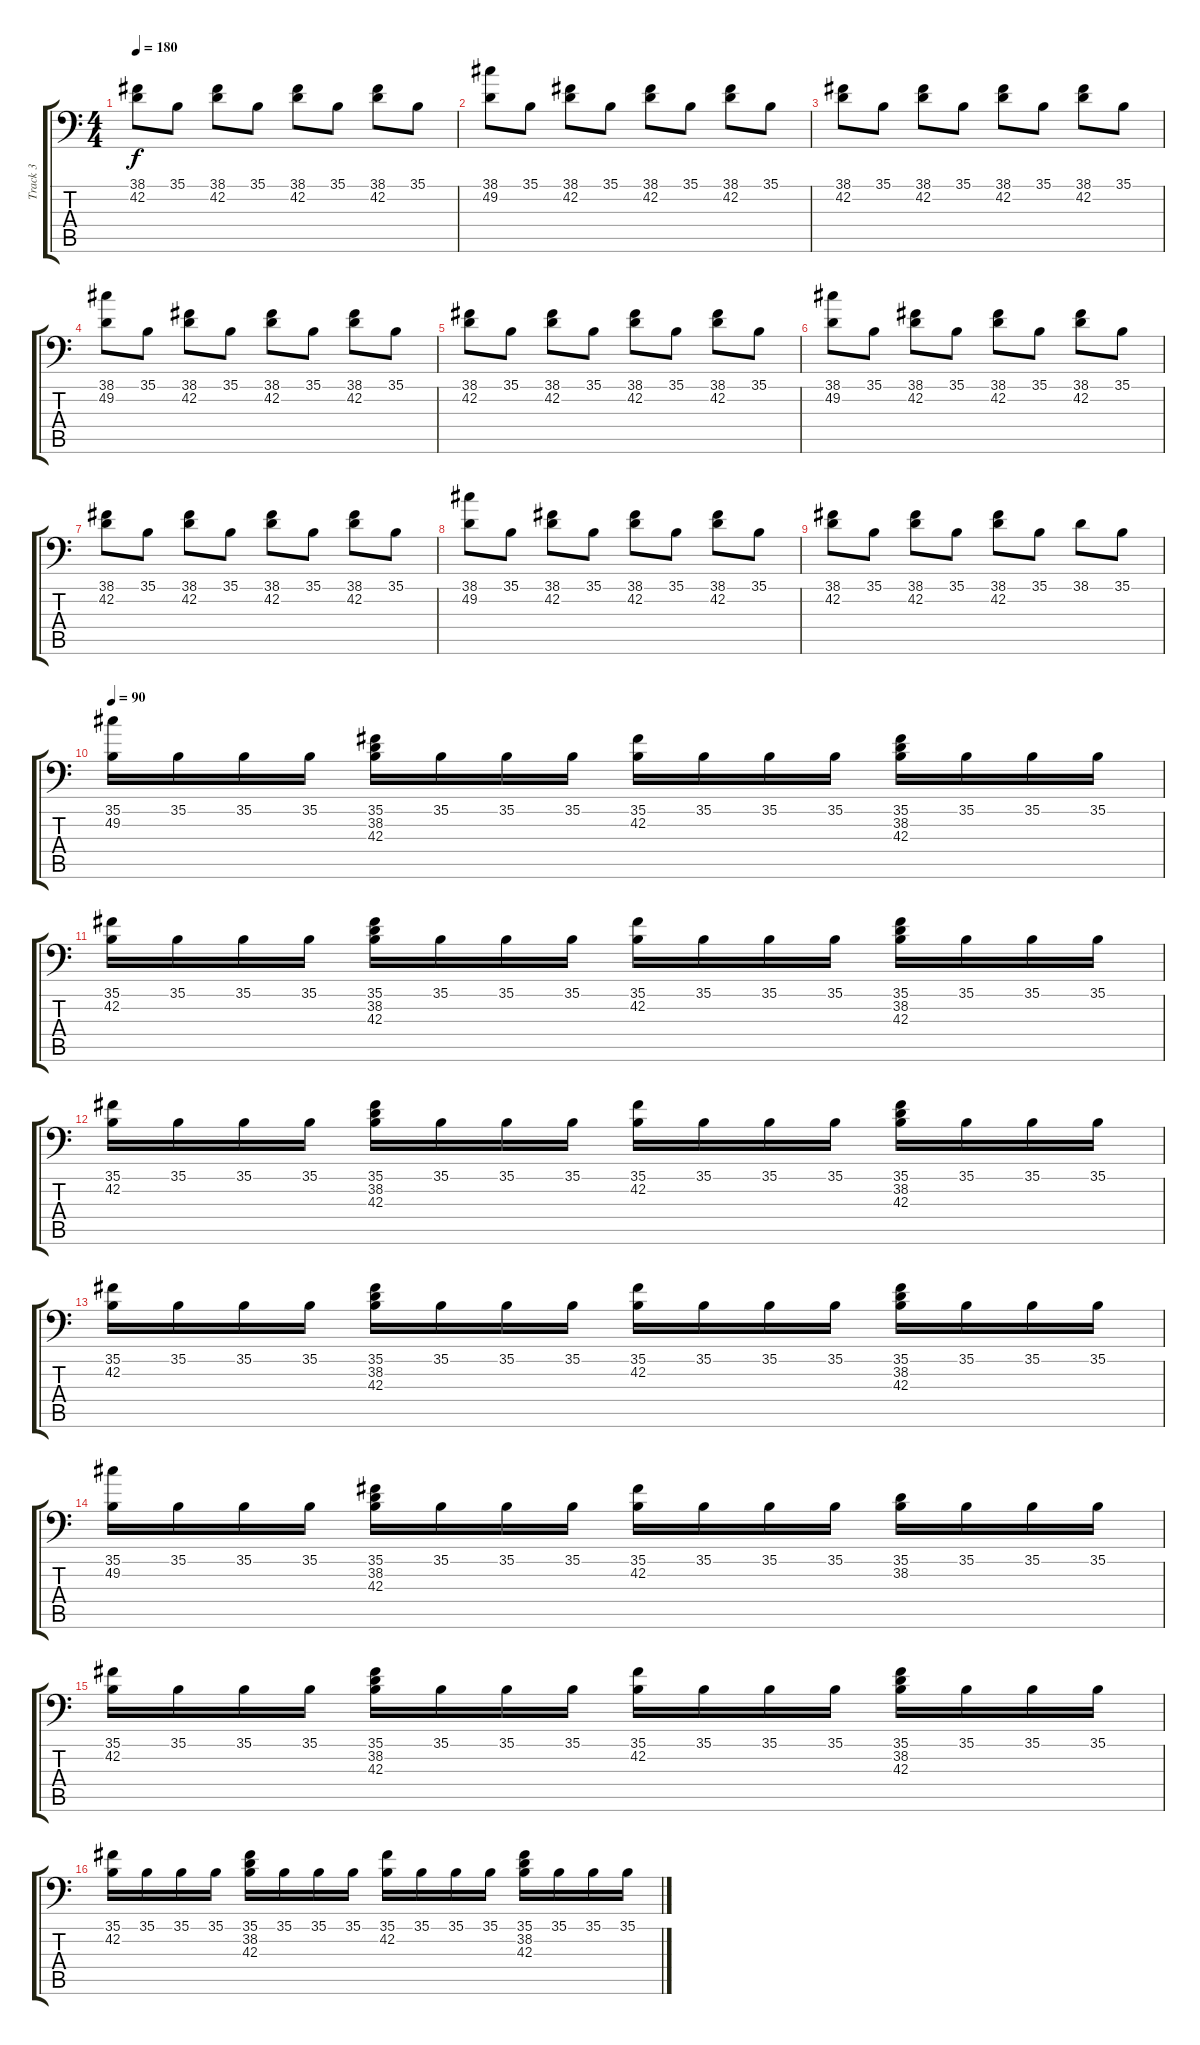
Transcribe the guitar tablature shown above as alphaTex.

\track ("Track 3" "Track 3") {instrument acousticgrandpiano}
\staff {score tabs}
\tuning (C-1 C-1 C-1 C-1 C-1 C-1) {hide}
\ts (4 4)
\tempo 180
\clef f4
\ks c
(38.1 42.2).8{dy f} 35.1.8 (38.1 42.2).8 35.1.8 (38.1 42.2).8 35.1.8 (38.1 42.2).8 35.1.8 |
(38.1 49.2).8 35.1.8 (38.1 42.2).8 35.1.8 (38.1 42.2).8 35.1.8 (38.1 42.2).8 35.1.8 |
(38.1 42.2).8 35.1.8 (38.1 42.2).8 35.1.8 (38.1 42.2).8 35.1.8 (38.1 42.2).8 35.1.8 |
(38.1 49.2).8 35.1.8 (38.1 42.2).8 35.1.8 (38.1 42.2).8 35.1.8 (38.1 42.2).8 35.1.8 |
(38.1 42.2).8 35.1.8 (38.1 42.2).8 35.1.8 (38.1 42.2).8 35.1.8 (38.1 42.2).8 35.1.8 |
(38.1 49.2).8 35.1.8 (38.1 42.2).8 35.1.8 (38.1 42.2).8 35.1.8 (38.1 42.2).8 35.1.8 |
(38.1 42.2).8 35.1.8 (38.1 42.2).8 35.1.8 (38.1 42.2).8 35.1.8 (38.1 42.2).8 35.1.8 |
(38.1 49.2).8 35.1.8 (38.1 42.2).8 35.1.8 (38.1 42.2).8 35.1.8 (38.1 42.2).8 35.1.8 |
(38.1 42.2).8 35.1.8 (38.1 42.2).8 35.1.8 (38.1 42.2).8 35.1.8 38.1.8 35.1.8 |
\tempo 90
(35.1 49.2).16 35.1.16 35.1.16 35.1.16 (35.1 38.2 42.3).16 35.1.16 35.1.16 35.1.16 (35.1 42.2).16 35.1.16 35.1.16 35.1.16 (35.1 38.2 42.3).16 35.1.16 35.1.16 35.1.16 |
(35.1 42.2).16 35.1.16 35.1.16 35.1.16 (35.1 38.2 42.3).16 35.1.16 35.1.16 35.1.16 (35.1 42.2).16 35.1.16 35.1.16 35.1.16 (35.1 38.2 42.3).16 35.1.16 35.1.16 35.1.16 |
(35.1 42.2).16 35.1.16 35.1.16 35.1.16 (35.1 38.2 42.3).16 35.1.16 35.1.16 35.1.16 (35.1 42.2).16 35.1.16 35.1.16 35.1.16 (35.1 38.2 42.3).16 35.1.16 35.1.16 35.1.16 |
(35.1 42.2).16 35.1.16 35.1.16 35.1.16 (35.1 38.2 42.3).16 35.1.16 35.1.16 35.1.16 (35.1 42.2).16 35.1.16 35.1.16 35.1.16 (35.1 38.2 42.3).16 35.1.16 35.1.16 35.1.16 |
(35.1 49.2).16 35.1.16 35.1.16 35.1.16 (35.1 38.2 42.3).16 35.1.16 35.1.16 35.1.16 (35.1 42.2).16 35.1.16 35.1.16 35.1.16 (35.1 38.2).16 35.1.16 35.1.16 35.1.16 |
(35.1 42.2).16 35.1.16 35.1.16 35.1.16 (35.1 38.2 42.3).16 35.1.16 35.1.16 35.1.16 (35.1 42.2).16 35.1.16 35.1.16 35.1.16 (35.1 38.2 42.3).16 35.1.16 35.1.16 35.1.16 |
(35.1 42.2).16 35.1.16 35.1.16 35.1.16 (35.1 38.2 42.3).16 35.1.16 35.1.16 35.1.16 (35.1 42.2).16 35.1.16 35.1.16 35.1.16 (35.1 38.2 42.3).16 35.1.16 35.1.16 35.1.16
